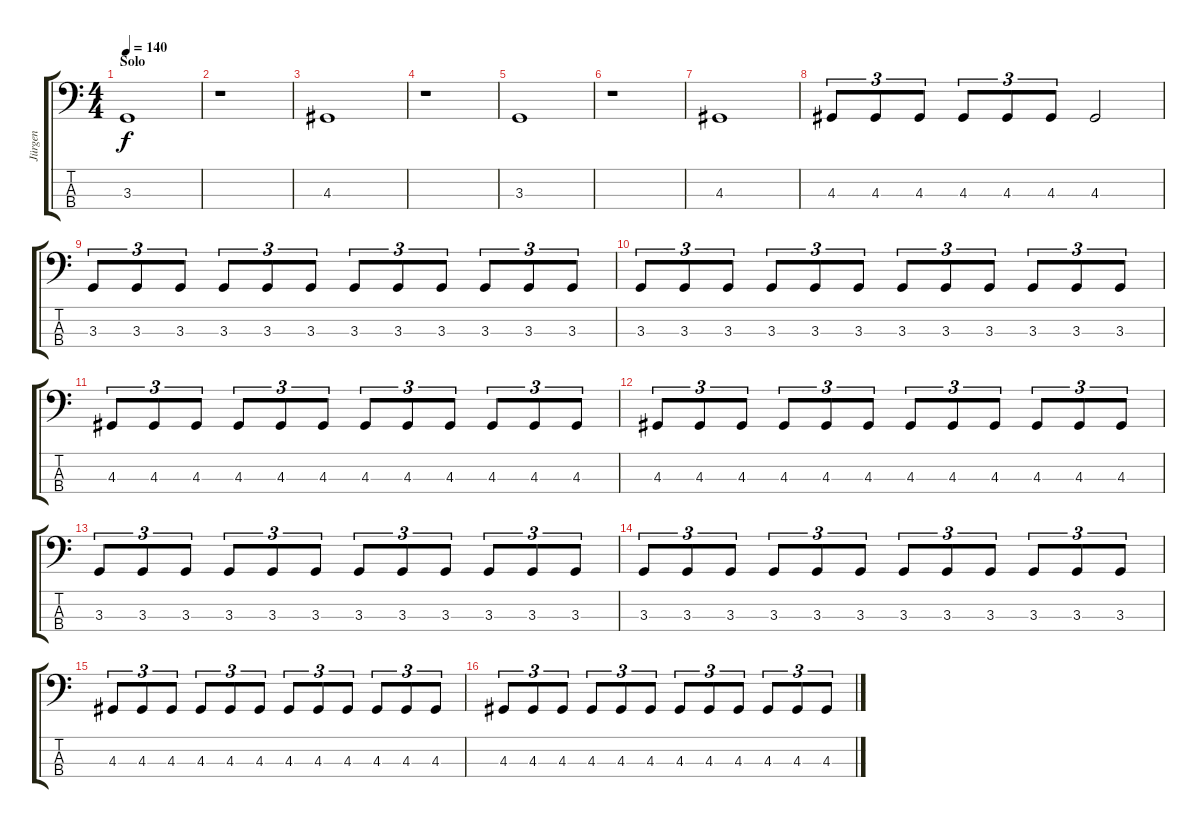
\track ("Jürgen" "Jürgen") {instrument electricbasspick}
\staff {score tabs}
\tuning (D2 A1 E1 B0) {hide}
\ts (4 4)
\section ("" "Solo")
\tempo 140
\clef f4
\ks c
3.3.1{dy f} |
r.1 |
4.3.1 |
r.1 |
3.3.1 |
r.1 |
4.3.1 |
4.3.8{tu (3 2)} 4.3.8{tu (3 2)} 4.3.8{tu (3 2)} 4.3.8{tu (3 2)} 4.3.8{tu (3 2)} 4.3.8{tu (3 2)} 4.3.2 |
3.3.8{tu (3 2)} 3.3.8{tu (3 2)} 3.3.8{tu (3 2)} 3.3.8{tu (3 2)} 3.3.8{tu (3 2)} 3.3.8{tu (3 2)} 3.3.8{tu (3 2)} 3.3.8{tu (3 2)} 3.3.8{tu (3 2)} 3.3.8{tu (3 2)} 3.3.8{tu (3 2)} 3.3.8{tu (3 2)} |
3.3.8{tu (3 2)} 3.3.8{tu (3 2)} 3.3.8{tu (3 2)} 3.3.8{tu (3 2)} 3.3.8{tu (3 2)} 3.3.8{tu (3 2)} 3.3.8{tu (3 2)} 3.3.8{tu (3 2)} 3.3.8{tu (3 2)} 3.3.8{tu (3 2)} 3.3.8{tu (3 2)} 3.3.8{tu (3 2)} |
4.3.8{tu (3 2)} 4.3.8{tu (3 2)} 4.3.8{tu (3 2)} 4.3.8{tu (3 2)} 4.3.8{tu (3 2)} 4.3.8{tu (3 2)} 4.3.8{tu (3 2)} 4.3.8{tu (3 2)} 4.3.8{tu (3 2)} 4.3.8{tu (3 2)} 4.3.8{tu (3 2)} 4.3.8{tu (3 2)} |
4.3.8{tu (3 2)} 4.3.8{tu (3 2)} 4.3.8{tu (3 2)} 4.3.8{tu (3 2)} 4.3.8{tu (3 2)} 4.3.8{tu (3 2)} 4.3.8{tu (3 2)} 4.3.8{tu (3 2)} 4.3.8{tu (3 2)} 4.3.8{tu (3 2)} 4.3.8{tu (3 2)} 4.3.8{tu (3 2)} |
3.3.8{tu (3 2)} 3.3.8{tu (3 2)} 3.3.8{tu (3 2)} 3.3.8{tu (3 2)} 3.3.8{tu (3 2)} 3.3.8{tu (3 2)} 3.3.8{tu (3 2)} 3.3.8{tu (3 2)} 3.3.8{tu (3 2)} 3.3.8{tu (3 2)} 3.3.8{tu (3 2)} 3.3.8{tu (3 2)} |
3.3.8{tu (3 2)} 3.3.8{tu (3 2)} 3.3.8{tu (3 2)} 3.3.8{tu (3 2)} 3.3.8{tu (3 2)} 3.3.8{tu (3 2)} 3.3.8{tu (3 2)} 3.3.8{tu (3 2)} 3.3.8{tu (3 2)} 3.3.8{tu (3 2)} 3.3.8{tu (3 2)} 3.3.8{tu (3 2)} |
4.3.8{tu (3 2)} 4.3.8{tu (3 2)} 4.3.8{tu (3 2)} 4.3.8{tu (3 2)} 4.3.8{tu (3 2)} 4.3.8{tu (3 2)} 4.3.8{tu (3 2)} 4.3.8{tu (3 2)} 4.3.8{tu (3 2)} 4.3.8{tu (3 2)} 4.3.8{tu (3 2)} 4.3.8{tu (3 2)} |
4.3.8{tu (3 2)} 4.3.8{tu (3 2)} 4.3.8{tu (3 2)} 4.3.8{tu (3 2)} 4.3.8{tu (3 2)} 4.3.8{tu (3 2)} 4.3.8{tu (3 2)} 4.3.8{tu (3 2)} 4.3.8{tu (3 2)} 4.3.8{tu (3 2)} 4.3.8{tu (3 2)} 4.3.8{tu (3 2)}
